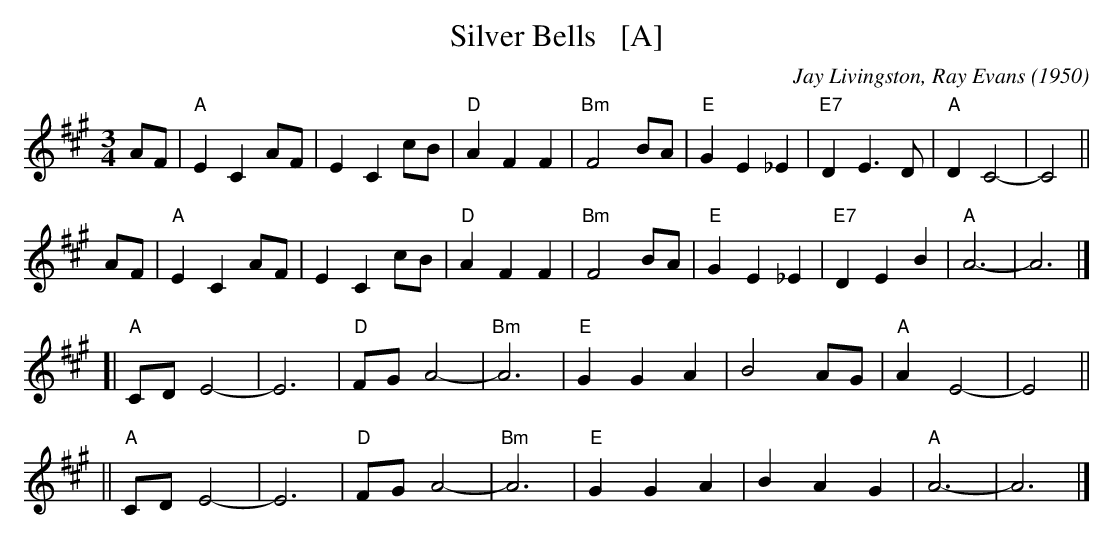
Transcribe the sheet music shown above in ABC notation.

X:1
T: Silver Bells   [A]
C: Jay Livingston, Ray Evans (1950)
M: 3/4
L: 1/8
K: A
AF | "A"E2 C2 AF | E2 C2 cB | "D"A2 F2 F2 | "Bm"F4 BA | "E"G2 E2 _E2 | "E7"D2 E3  D | "A"D2 C4- | C4 ||
AF | "A"E2 C2 AF | E2 C2 cB | "D"A2 F2 F2 | "Bm"F4 BA | "E"G2 E2 _E2 | "E7"D2 E2 B2 | "A"A6-    | A6 |]
  [| "A"CD E4-   | E6       | "D"FG A4-   | "Bm"A6    | "E"G2 G2  A2 |     B4    AG | "A"A2 E4- | E4 ||
  || "A"CD E4-   | E6       | "D"FG A4-   | "Bm"A6    | "E"G2 G2  A2 |     B2 A2 G2 | "A"A6-    | A6 |]
